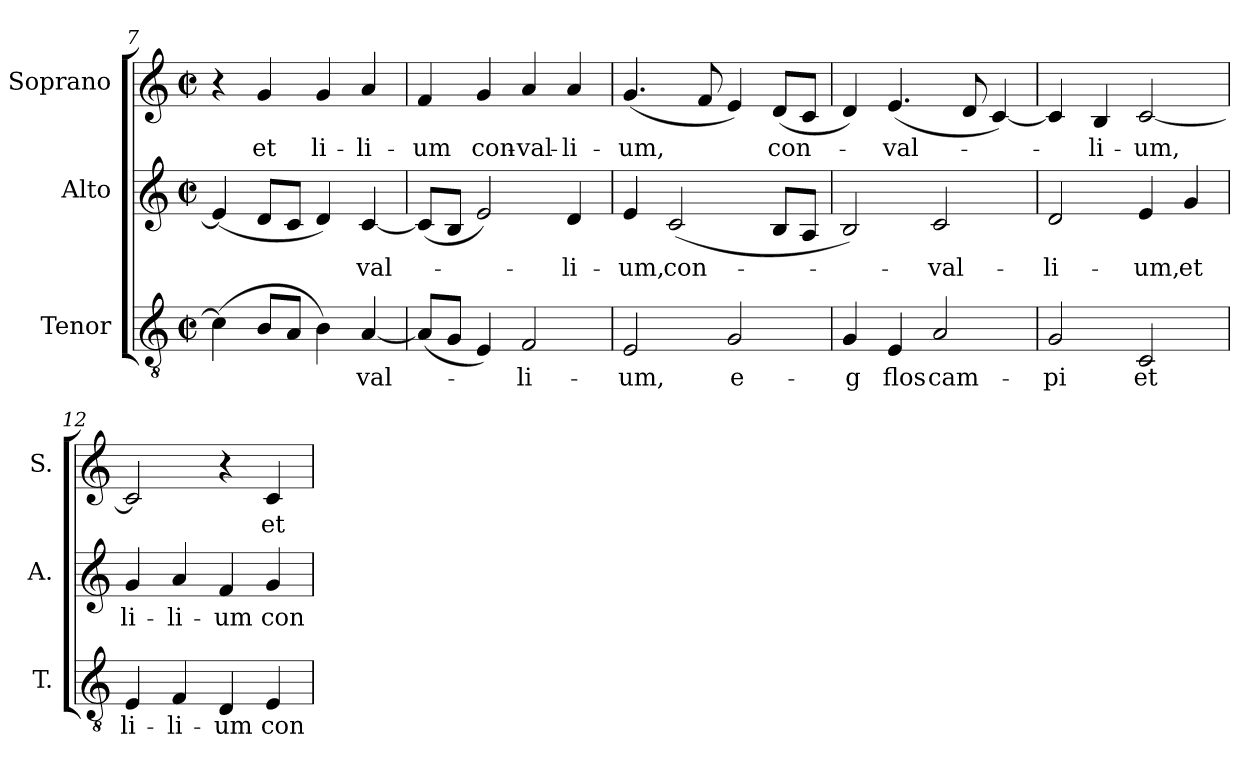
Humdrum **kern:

**kern	**text	**kern	**text	**kern	**text
*part3	*part3	*part2	*part2	*part1	*part1
*staff3	*staff3	*staff2	*staff2	*staff1	*staff1
*I"Tenor	*	*I"Alto	*	*I"Soprano	*
*I'T.	*	*I'A.	*	*I'S.	*
*clefGv2	*	*clefG2	*	*clefG2	*
*ITrd7c12	*	*	*	*	*
*k[]	*	*k[]	*	*k[]	*
*C:	*	*C:	*	*C:	*
*M2/2	*	*M2/2	*	*M2/2	*
*met(c|)	*	*met(c|)	*	*met(c|)	*
=7	=7	=7	=7	=7	=7
(4Ci\]	.	(4ei/]	.	4r	.
!	!	!	!	!	!LO:LY:b:color=#000000
8BBi/L	.	8di/L	.	4gi/	et
8AAi/J	.	8ci/J	.	.	.
!	!	!	!	!	!LO:LY:b:color=#000000
4BBi\)	.	4di/)	.	4gi/	li-
!	!LO:LY:b:color=#000000	!	!	!	!
!	!	!	!LO:LY:b:color=#000000	!	!
!	!	!	!	!	!LO:LY:b:color=#000000
[4AAi/	-val-	[4ci/	-val-	4ai/	-li-
=8	=8	=8	=8	=8	=8
!	!	!	!	!	!LO:LY:b:color=#000000
(8AAi/L]	.	(8ci/L]	.	4fi/	-um
8GGi/J	.	8Bi/J	.	.	.
!	!	!	!	!	!LO:LY:b:color=#000000
4EEi/)	.	2ei/)	.	4gi/	con-
!	!LO:LY:b:color=#000000	!	!	!	!
!	!	!	!	!	!LO:LY:b:color=#000000
2FFi/	-li-	.	.	4ai/	-val-
!	!	!	!LO:LY:b:color=#000000	!	!
!	!	!	!	!	!LO:LY:b:color=#000000
.	.	4di/	-li-	4ai/	-li-
!!LO:LB:g=z
=9	=9	=9	=9	=9	=9
!	!LO:LY:b:color=#000000	!	!	!	!
!	!	!	!LO:LY:b:color=#000000	!	!
!	!	!	!	!	!LO:LY:b:color=#000000
2EEi/	-um,	4ei/	-um,	(4.gi/	-um,
!	!	!	!LO:LY:b:color=#000000	!	!
.	.	(2ci/	con-	.	.
.	.	.	.	8fi/	.
!	!LO:LY:b:color=#000000	!	!	!	!
2GGi/	e-	.	.	4ei/)	.
!	!	!	!	!	!LO:LY:b:color=#000000
.	.	8Bi/L	.	(8di/L	con-
.	.	8Ai/J	.	8ci/J	.
=10	=10	=10	=10	=10	=10
!	!LO:LY:b:color=#000000	!	!	!	!
4GGi/	-g	2Bi/)	.	4di/)	.
!	!LO:LY:b:color=#000000	!	!	!	!
!	!	!	!	!	!LO:LY:b:color=#000000
4EEi/	flos	.	.	(4.ei/	-val-
!	!LO:LY:b:color=#000000	!	!	!	!
!	!	!	!LO:LY:b:color=#000000	!	!
2AAi/	cam-	2ci/	-val-	.	.
.	.	.	.	8di/	.
.	.	.	.	[4ci/)	.
=11	=11	=11	=11	=11	=11
!	!LO:LY:b:color=#000000	!	!	!	!
!	!	!	!LO:LY:b:color=#000000	!	!
2GGi/	-pi	2di/	-li-	4ci/]	.
!	!	!	!	!	!LO:LY:b:color=#000000
.	.	.	.	4Bi/	-li-
!	!LO:LY:b:color=#000000	!	!	!	!
!	!	!	!LO:LY:b:color=#000000	!	!
!	!	!	!	!	!LO:LY:b:color=#000000
2CCi/	et	4ei/	-um,	[2ci/	-um,
!	!	!	!LO:LY:b:color=#000000	!	!
.	.	4gi/	et	.	.
=12	=12	=12	=12	=12	=12
!	!LO:LY:b:color=#000000	!	!	!	!
!	!	!	!LO:LY:b:color=#000000	!	!
4EEi/	li-	4gi/	li-	2ci/]	.
!	!LO:LY:b:color=#000000	!	!	!	!
!	!	!	!LO:LY:b:color=#000000	!	!
4FFi/	-li-	4ai/	-li-	.	.
!	!LO:LY:b:color=#000000	!	!	!	!
!	!	!	!LO:LY:b:color=#000000	!	!
4DDi/	-um	4fi/	-um	4r	.
!	!LO:LY:b:color=#000000	!	!	!	!
!	!	!	!LO:LY:b:color=#000000	!	!
!	!	!	!	!	!LO:LY:b:color=#000000
4EEi/	con-	4gi/	con-	4ci/	et
=	=	=	=	=	=
*-	*-	*-	*-	*-	*-
